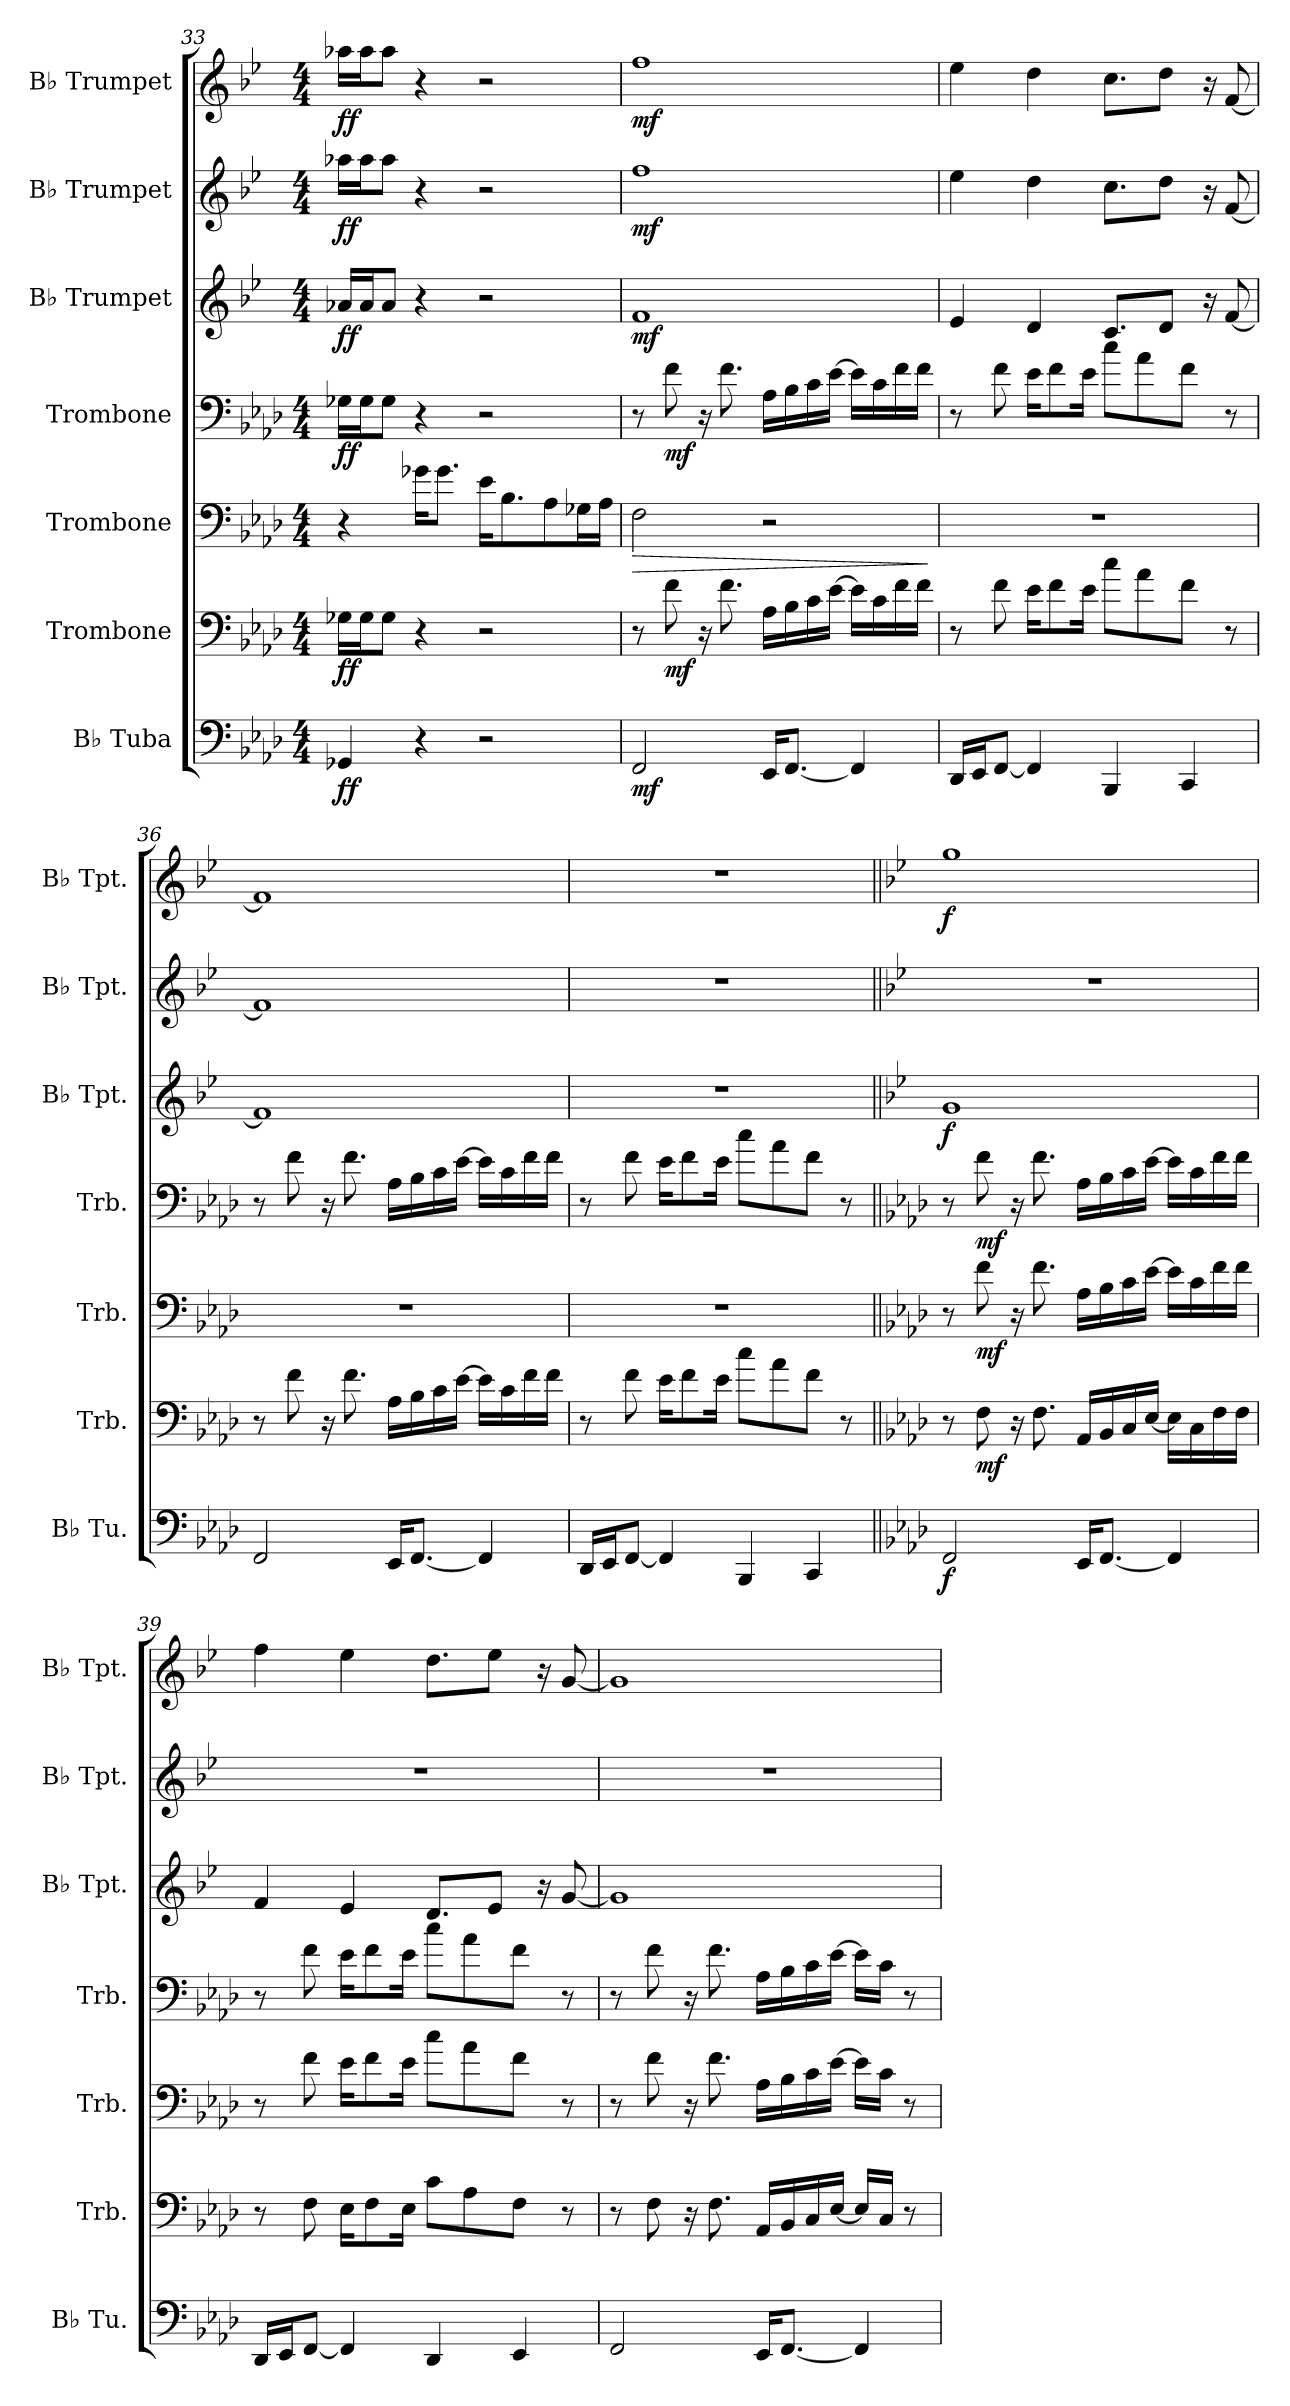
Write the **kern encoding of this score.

**kern	**dynam	**kern	**dynam	**kern	**dynam	**kern	**dynam	**kern	**dynam	**kern	**dynam	**kern	**dynam
*part7	*part7	*part6	*part6	*part5	*part5	*part4	*part4	*part3	*part3	*part2	*part2	*part1	*part1
*staff7	*staff7	*staff6	*staff6	*staff5	*staff5	*staff4	*staff4	*staff3	*staff3	*staff2	*staff2	*staff1	*staff1
*I"B♭ Tuba	*	*I"Trombone	*	*I"Trombone	*	*I"Trombone	*	*I"B♭ Trumpet	*	*I"B♭ Trumpet	*	*I"B♭ Trumpet	*
*I'B♭ Tu.	*	*I'Trb.	*	*I'Trb.	*	*I'Trb.	*	*I'B♭ Tpt.	*	*I'B♭ Tpt.	*	*I'B♭ Tpt.	*
*clefF4	*	*clefF4	*	*clefF4	*	*clefF4	*	*clefG2	*	*clefG2	*	*clefG2	*
*	*	*	*	*	*	*	*	*ITrd1c2	*	*ITrd1c2	*	*ITrd1c2	*
*k[b-e-a-d-]	*	*k[b-e-a-d-]	*	*k[b-e-a-d-]	*	*k[b-e-a-d-]	*	*k[b-e-a-d-]	*	*k[b-e-a-d-]	*	*k[b-e-a-d-]	*
*A-:	*	*A-:	*	*A-:	*	*A-:	*	*A-:	*	*A-:	*	*A-:	*
*M4/4	*	*M4/4	*	*M4/4	*	*M4/4	*	*M4/4	*	*M4/4	*	*M4/4	*
=33	=33	=33	=33	=33	=33	=33	=33	=33	=33	=33	=33	=33	=33
!	!LO:DY:b	!	!LO:DY:b	!	!	!	!LO:DY:b	!	!LO:DY:b	!	!LO:DY:b	!	!LO:DY:b
4GG-X/	ff	16G-X\LL	ff	4r	.	16G-X\LL	ff	16g-X/LL	ff	16gg-X\LL	ff	16gg-X\LL	ff
.	.	16G-\J	.	.	.	16G-\J	.	16g-/J	.	16gg-\J	.	16gg-\J	.
.	.	8G-\J	.	.	.	8G-\J	.	8g-/J	.	8gg-\J	.	8gg-\J	.
4r	.	4r	.	16g-X\KL	.	4r	.	4r	.	4r	.	4r	.
.	.	.	.	8.g-\J	.	.	.	.	.	.	.	.	.
2r	.	2r	.	16e-\KL	.	2r	.	2r	.	2r	.	2r	.
.	.	.	.	8.B-\	.	.	.	.	.	.	.	.	.
.	.	.	.	8A-\	.	.	.	.	.	.	.	.	.
.	.	.	.	16G-X\L	.	.	.	.	.	.	.	.	.
.	.	.	.	16A-\JJ	.	.	.	.	.	.	.	.	.
!!LO:PB:g=z
=34	=34	=34	=34	=34	=34	=34	=34	=34	=34	=34	=34	=34	=34
!	!LO:DY:b	!	!	!	!LO:HP:b	!	!	!	!LO:DY:b	!	!LO:DY:b	!	!LO:DY:b
2FF/	mf	8r	.	2F\	>	8r	.	1e-	mf	1ee-	mf	1ee-	mf
!	!	!	!LO:DY:b	!	!	!	!LO:DY:b	!	!	!	!	!	!
.	.	8f\	mf	.	.	8f\	mf	.	.	.	.	.	.
.	.	16r	.	.	.	16r	.	.	.	.	.	.	.
.	.	8.f\	.	.	.	8.f\	.	.	.	.	.	.	.
16EE-/KL	.	16A-\LL	.	2r	.	16A-\LL	.	.	.	.	.	.	.
[8.FF/J	.	16B-\	.	.	.	16B-\	.	.	.	.	.	.	.
.	.	16c\	.	.	.	16c\	.	.	.	.	.	.	.
.	.	[16e-\JJ	.	.	.	[16e-\JJ	.	.	.	.	.	.	.
4FF/]	.	16e-\LL]	.	.	.	16e-\LL]	.	.	.	.	.	.	.
.	.	16c\	.	.	.	16c\	.	.	.	.	.	.	.
.	.	16f\	.	.	.	16f\	.	.	.	.	.	.	.
.	.	16f\JJ	.	.	.	16f\JJ	.	.	.	.	.	.	.
.	.	.	.	.	]	.	.	.	.	.	.	.	.
=35	=35	=35	=35	=35	=35	=35	=35	=35	=35	=35	=35	=35	=35
16DD-/LL	.	8r	.	1r	.	8r	.	4d-/	.	4dd-\	.	4dd-\	.
16EE-/J	.	.	.	.	.	.	.	.	.	.	.	.	.
[8FF/J	.	8f\	.	.	.	8f\	.	.	.	.	.	.	.
4FF/]	.	16e-\KL	.	.	.	16e-\KL	.	4c/	.	4cc\	.	4cc\	.
.	.	8f\	.	.	.	8f\	.	.	.	.	.	.	.
.	.	16e-\Jk	.	.	.	16e-\Jk	.	.	.	.	.	.	.
4BBB-/	.	8cc\L	.	.	.	8cc\L	.	8.B-/L	.	8.b-\L	.	8.b-\L	.
.	.	8a-\	.	.	.	8a-\	.	.	.	.	.	.	.
.	.	.	.	.	.	.	.	8c/J	.	8cc\J	.	8cc\J	.
4CC/	.	8f\J	.	.	.	8f\J	.	.	.	.	.	.	.
.	.	.	.	.	.	.	.	16r	.	16r	.	16r	.
.	.	8r	.	.	.	8r	.	[8e-/	.	[8e-/	.	[8e-/	.
=36	=36	=36	=36	=36	=36	=36	=36	=36	=36	=36	=36	=36	=36
2FF/	.	8r	.	1r	.	8r	.	1e-]	.	1e-]	.	1e-]	.
.	.	8f\	.	.	.	8f\	.	.	.	.	.	.	.
.	.	16r	.	.	.	16r	.	.	.	.	.	.	.
.	.	8.f\	.	.	.	8.f\	.	.	.	.	.	.	.
16EE-/KL	.	16A-\LL	.	.	.	16A-\LL	.	.	.	.	.	.	.
[8.FF/J	.	16B-\	.	.	.	16B-\	.	.	.	.	.	.	.
.	.	16c\	.	.	.	16c\	.	.	.	.	.	.	.
.	.	[16e-\JJ	.	.	.	[16e-\JJ	.	.	.	.	.	.	.
4FF/]	.	16e-\LL]	.	.	.	16e-\LL]	.	.	.	.	.	.	.
.	.	16c\	.	.	.	16c\	.	.	.	.	.	.	.
.	.	16f\	.	.	.	16f\	.	.	.	.	.	.	.
.	.	16f\JJ	.	.	.	16f\JJ	.	.	.	.	.	.	.
!!LO:PB:g=z
=37	=37	=37	=37	=37	=37	=37	=37	=37	=37	=37	=37	=37	=37
16DD-/LL	.	8r	.	1r	.	8r	.	1r	.	1r	.	1r	.
16EE-/J	.	.	.	.	.	.	.	.	.	.	.	.	.
[8FF/J	.	8f\	.	.	.	8f\	.	.	.	.	.	.	.
4FF/]	.	16e-\KL	.	.	.	16e-\KL	.	.	.	.	.	.	.
.	.	8f\	.	.	.	8f\	.	.	.	.	.	.	.
.	.	16e-\Jk	.	.	.	16e-\Jk	.	.	.	.	.	.	.
4BBB-/	.	8cc\L	.	.	.	8cc\L	.	.	.	.	.	.	.
.	.	8a-\	.	.	.	8a-\	.	.	.	.	.	.	.
4CC/	.	8f\J	.	.	.	8f\J	.	.	.	.	.	.	.
.	.	8r	.	.	.	8r	.	.	.	.	.	.	.
=38||	=38||	=38||	=38||	=38||	=38||	=38||	=38||	=38||	=38||	=38||	=38||	=38||	=38||
*k[b-e-a-d-]	*	*k[b-e-a-d-]	*	*k[b-e-a-d-]	*	*k[b-e-a-d-]	*	*k[b-e-a-d-]	*	*k[b-e-a-d-]	*	*k[b-e-a-d-]	*
*A-:	*	*A-:	*	*A-:	*	*A-:	*	*A-:	*	*A-:	*	*A-:	*
!	!LO:DY:b	!	!	!	!	!	!	!	!LO:DY:b	!	!	!	!LO:DY:b
2FF/	f	8r	.	8r	.	8r	.	1f	f	1r	.	1ff	f
!	!	!	!LO:DY:b	!	!LO:DY:b	!	!LO:DY:b	!	!	!	!	!	!
.	.	8F\	mf	8f\	mf	8f\	mf	.	.	.	.	.	.
.	.	16r	.	16r	.	16r	.	.	.	.	.	.	.
.	.	8.F\	.	8.f\	.	8.f\	.	.	.	.	.	.	.
16EE-/KL	.	16AA-/LL	.	16A-\LL	.	16A-\LL	.	.	.	.	.	.	.
[8.FF/J	.	16BB-/	.	16B-\	.	16B-\	.	.	.	.	.	.	.
.	.	16C/	.	16c\	.	16c\	.	.	.	.	.	.	.
.	.	[16E-/JJ	.	[16e-\JJ	.	[16e-\JJ	.	.	.	.	.	.	.
4FF/]	.	16E-\LL]	.	16e-\LL]	.	16e-\LL]	.	.	.	.	.	.	.
.	.	16C\	.	16c\	.	16c\	.	.	.	.	.	.	.
.	.	16F\	.	16f\	.	16f\	.	.	.	.	.	.	.
.	.	16F\JJ	.	16f\JJ	.	16f\JJ	.	.	.	.	.	.	.
!!LO:PB:g=z
=39	=39	=39	=39	=39	=39	=39	=39	=39	=39	=39	=39	=39	=39
16DD-/LL	.	8r	.	8r	.	8r	.	4e-/	.	1r	.	4ee-\	.
16EE-/J	.	.	.	.	.	.	.	.	.	.	.	.	.
[8FF/J	.	8F\	.	8f\	.	8f\	.	.	.	.	.	.	.
4FF/]	.	16E-\KL	.	16e-\KL	.	16e-\KL	.	4d-/	.	.	.	4dd-\	.
.	.	8F\	.	8f\	.	8f\	.	.	.	.	.	.	.
.	.	16E-\Jk	.	16e-\Jk	.	16e-\Jk	.	.	.	.	.	.	.
4DD-/	.	8c\L	.	8cc\L	.	8cc\L	.	8.c/L	.	.	.	8.cc\L	.
.	.	8A-\	.	8a-\	.	8a-\	.	.	.	.	.	.	.
.	.	.	.	.	.	.	.	8d-/J	.	.	.	8dd-\J	.
4EE-/	.	8F\J	.	8f\J	.	8f\J	.	.	.	.	.	.	.
.	.	.	.	.	.	.	.	16r	.	.	.	16r	.
.	.	8r	.	8r	.	8r	.	[8f/	.	.	.	[8f/	.
=40	=40	=40	=40	=40	=40	=40	=40	=40	=40	=40	=40	=40	=40
2FF/	.	8r	.	8r	.	8r	.	1f]	.	1r	.	1f]	.
.	.	8F\	.	8f\	.	8f\	.	.	.	.	.	.	.
.	.	16r	.	16r	.	16r	.	.	.	.	.	.	.
.	.	8.F\	.	8.f\	.	8.f\	.	.	.	.	.	.	.
16EE-/KL	.	16AA-/LL	.	16A-\LL	.	16A-\LL	.	.	.	.	.	.	.
[8.FF/J	.	16BB-/	.	16B-\	.	16B-\	.	.	.	.	.	.	.
.	.	16C/	.	16c\	.	16c\	.	.	.	.	.	.	.
.	.	[16E-/JJ	.	[16e-\JJ	.	[16e-\JJ	.	.	.	.	.	.	.
4FF/]	.	16E-/LL]	.	16e-\LL]	.	16e-\LL]	.	.	.	.	.	.	.
.	.	16C/JJ	.	16c\JJ	.	16c\JJ	.	.	.	.	.	.	.
.	.	8r	.	8r	.	8r	.	.	.	.	.	.	.
=	=	=	=	=	=	=	=	=	=	=	=	=	=
*-	*-	*-	*-	*-	*-	*-	*-	*-	*-	*-	*-	*-	*-
